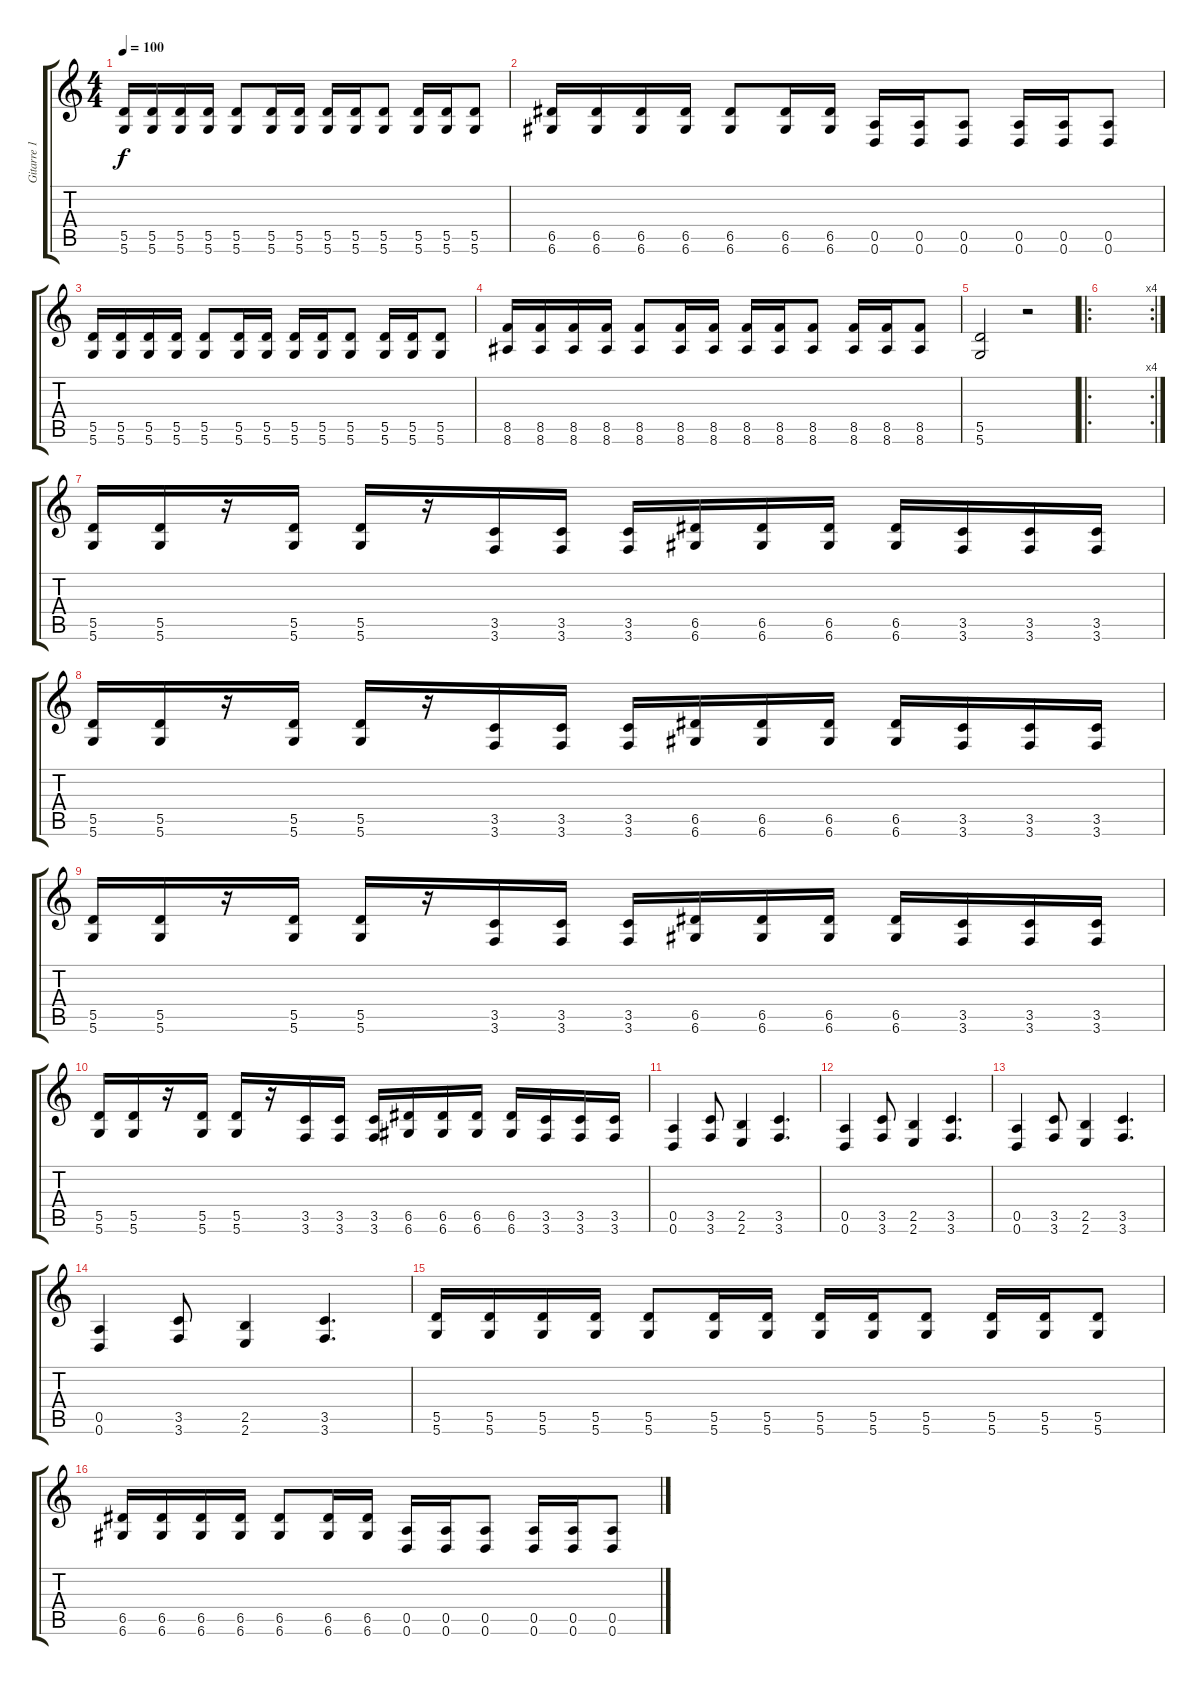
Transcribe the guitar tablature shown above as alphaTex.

\track ("Gitarre 1" "Gitarre 1") {instrument distortionguitar}
\staff {score tabs}
\tuning (E4 B3 G3 D3 A2 D2) {hide}
\ts (4 4)
\tempo 100
\clef g2
\ks c
(5.5 5.6).16{dy f} (5.5 5.6).16 (5.5 5.6).16 (5.5 5.6).16 (5.5 5.6).8 (5.5 5.6).16 (5.5 5.6).16 (5.5 5.6).16 (5.5 5.6).16 (5.5 5.6).8 (5.5 5.6).16 (5.5 5.6).16 (5.5 5.6).8 |
(6.5 6.6).16 (6.5 6.6).16 (6.5 6.6).16 (6.5 6.6).16 (6.5 6.6).8 (6.5 6.6).16 (6.5 6.6).16 (0.5 0.6).16 (0.5 0.6).16 (0.5 0.6).8 (0.5 0.6).16 (0.5 0.6).16 (0.5 0.6).8 |
(5.5 5.6).16 (5.5 5.6).16 (5.5 5.6).16 (5.5 5.6).16 (5.5 5.6).8 (5.5 5.6).16 (5.5 5.6).16 (5.5 5.6).16 (5.5 5.6).16 (5.5 5.6).8 (5.5 5.6).16 (5.5 5.6).16 (5.5 5.6).8 |
(8.5 8.6).16 (8.5 8.6).16 (8.5 8.6).16 (8.5 8.6).16 (8.5 8.6).8 (8.5 8.6).16 (8.5 8.6).16 (8.5 8.6).16 (8.5 8.6).16 (8.5 8.6).8 (8.5 8.6).16 (8.5 8.6).16 (8.5 8.6).8 |
(5.5 5.6).2 r.2 |
\ro
\rc 4
|
(5.5 5.6).16 (5.5 5.6).16 r.16 (5.5 5.6).16 (5.5 5.6).16 r.16 (3.5 3.6).16 (3.5 3.6).16 (3.5 3.6).16 (6.5 6.6).16 (6.5 6.6).16 (6.5 6.6).16 (6.5 6.6).16 (3.5 3.6).16 (3.5 3.6).16 (3.5 3.6).16 |
(5.5 5.6).16 (5.5 5.6).16 r.16 (5.5 5.6).16 (5.5 5.6).16 r.16 (3.5 3.6).16 (3.5 3.6).16 (3.5 3.6).16 (6.5 6.6).16 (6.5 6.6).16 (6.5 6.6).16 (6.5 6.6).16 (3.5 3.6).16 (3.5 3.6).16 (3.5 3.6).16 |
(5.5 5.6).16 (5.5 5.6).16 r.16 (5.5 5.6).16 (5.5 5.6).16 r.16 (3.5 3.6).16 (3.5 3.6).16 (3.5 3.6).16 (6.5 6.6).16 (6.5 6.6).16 (6.5 6.6).16 (6.5 6.6).16 (3.5 3.6).16 (3.5 3.6).16 (3.5 3.6).16 |
(5.5 5.6).16 (5.5 5.6).16 r.16 (5.5 5.6).16 (5.5 5.6).16 r.16 (3.5 3.6).16 (3.5 3.6).16 (3.5 3.6).16 (6.5 6.6).16 (6.5 6.6).16 (6.5 6.6).16 (6.5 6.6).16 (3.5 3.6).16 (3.5 3.6).16 (3.5 3.6).16 |
(0.5 0.6).4 (3.5 3.6).8 (2.5 2.6).4 (3.5 3.6).4{d} |
(0.5 0.6).4 (3.5 3.6).8 (2.5 2.6).4 (3.5 3.6).4{d} |
(0.5 0.6).4 (3.5 3.6).8 (2.5 2.6).4 (3.5 3.6).4{d} |
(0.5 0.6).4 (3.5 3.6).8 (2.5 2.6).4 (3.5 3.6).4{d} |
(5.5 5.6).16 (5.5 5.6).16 (5.5 5.6).16 (5.5 5.6).16 (5.5 5.6).8 (5.5 5.6).16 (5.5 5.6).16 (5.5 5.6).16 (5.5 5.6).16 (5.5 5.6).8 (5.5 5.6).16 (5.5 5.6).16 (5.5 5.6).8 |
(6.5 6.6).16 (6.5 6.6).16 (6.5 6.6).16 (6.5 6.6).16 (6.5 6.6).8 (6.5 6.6).16 (6.5 6.6).16 (0.5 0.6).16 (0.5 0.6).16 (0.5 0.6).8 (0.5 0.6).16 (0.5 0.6).16 (0.5 0.6).8
